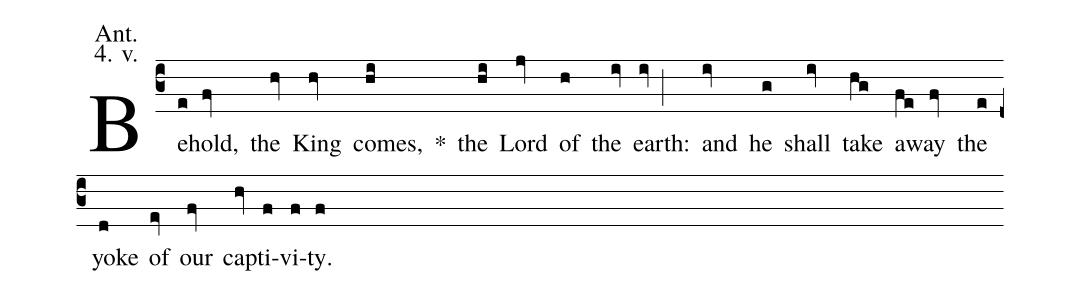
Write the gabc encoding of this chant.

annotation: Ant.;
annotation: 4. v.;
%%
(c3) Be(e)hold,(fv) the(hv) King(hv) comes,(hi) <sp>*</sp>() the(hi) Lord(jv) of(h) the(iv) earth:(iv;) and(iv) he(g) shall(iv) take(hg) a(fe)way(fv) the(e) yoke(d) of(ev) our(fv) cap(hv)ti(f)vi(f)ty.(f)
